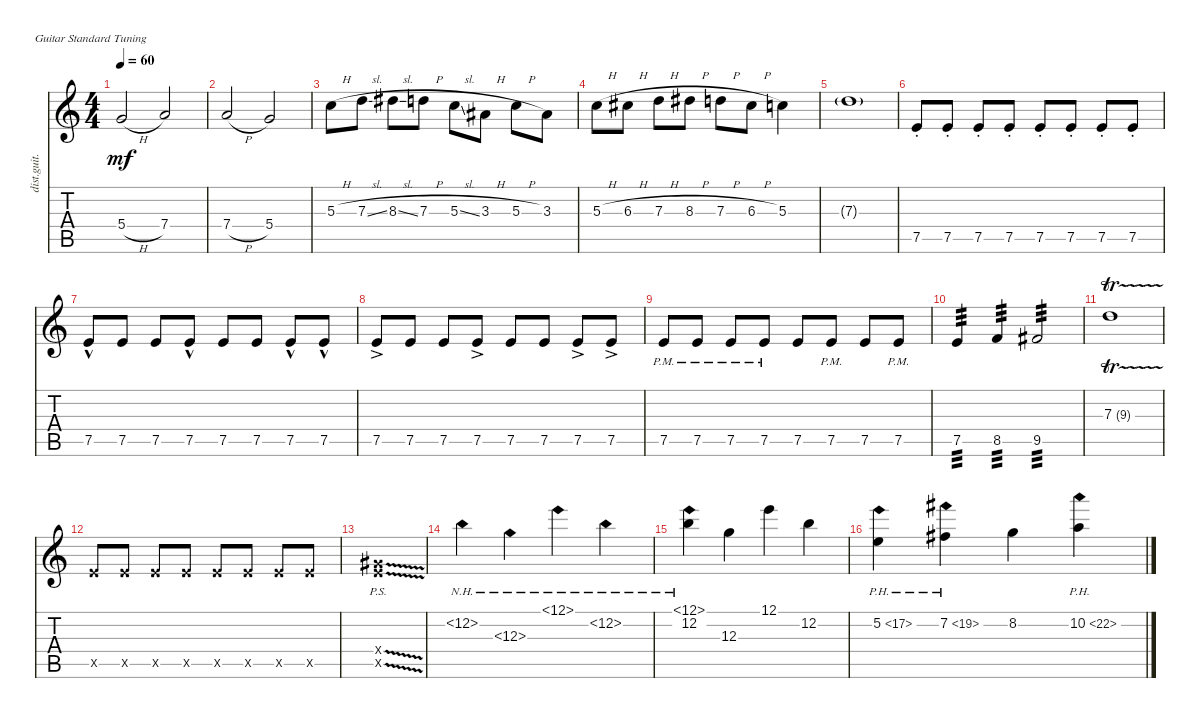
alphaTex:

\defaultSystemsLayout 4
\bracketExtendMode nobrackets
\otherSystemsTrackNameOrientation horizontal
\track ("Distortion Guitar" "dist.guit.") {instrument distortionguitar}
\staff {score tabs}
\tuning (E4 B3 G3 D3 A2 E2)
\ts (4 4)
\beaming (8 2 2 2 2)
\tempo 60
\clef g2
\ks c
5.4{h}.2{dy mf beam Up} 7.4.2{beam Up} |
7.4{h}.2{beam Up} 5.4.2{beam Up} |
5.3{h}.8{beam Down} 7.3{sl}.8{beam Down} 8.3{sl acc #}.8{beam Down} 7.3{h}.8{beam Down} 5.3{sl}.8{beam Down} 3.3{h acc #}.8{beam Down} 5.3{h}.8{beam Down} 3.3{acc #}.8{beam Down} |
5.3{h}.8{beam Down} 6.3{h acc #}.8{beam Down} 7.3{h}.8{beam Down} 8.3{h acc #}.8{beam Down} 7.3{h}.8{beam Down} 6.3{h acc #}.8{beam Down} 5.3.4{beam Down} |
7.3{g}.1{beam Down} |
7.5{st}.8{beam Up} 7.5{st}.8{beam Up} 7.5{st}.8{beam Up} 7.5{st}.8{beam Up} 7.5{st}.8{beam Up} 7.5{st}.8{beam Up} 7.5{st}.8{beam Up} 7.5{st}.8{beam Up} |
7.5{hac}.8{beam Up} 7.5.8{beam Up} 7.5.8{beam Up} 7.5{hac}.8{beam Up} 7.5.8{beam Up} 7.5.8{beam Up} 7.5{hac}.8{beam Up} 7.5{hac}.8{beam Up} |
7.5{ac}.8{beam Up} 7.5.8{beam Up} 7.5.8{beam Up} 7.5{ac}.8{beam Up} 7.5.8{beam Up} 7.5.8{beam Up} 7.5{ac}.8{beam Up} 7.5{ac}.8{beam Up} |
7.5{pm}.8{beam Up} 7.5{pm}.8{beam Up} 7.5{pm}.8{beam Up} 7.5{pm}.8{beam Up} 7.5.8{beam Up} 7.5{pm}.8{beam Up} 7.5.8{beam Up} 7.5{pm}.8{beam Up} |
7.5.4{tp 3 beam Up} 8.5.4{tp 3 beam Up} 9.5{acc #}.2{tp 3 beam Up} |
7.3{tr (9 16)}.1{beam Down} |
7.5{x}.8{beam Up} 7.5{x}.8{beam Up} 7.5{x}.8{beam Up} 7.5{x}.8{beam Up} 7.5{x}.8{beam Up} 7.5{x}.8{beam Up} 7.5{x}.8{beam Up} 7.5{x}.8{beam Up} |
(7.5{psd x} 6.4{psd x acc #}).1{beam Up} |
12.2{nh}.4{beam Down} 12.3{nh}.4{beam Down} 12.1{nh}.4{beam Down} 12.2{nh}.4{beam Down} |
(12.2 12.1{nh}).4{beam Down} 12.3.4{beam Down} 12.1.4{beam Down} 12.2.4{beam Down} |
5.2{ph 12}.4{beam Down} 7.2{ph 12 acc #}.4{beam Down} 8.2.4{beam Down} 10.2{ph 12}.4{beam Down}
